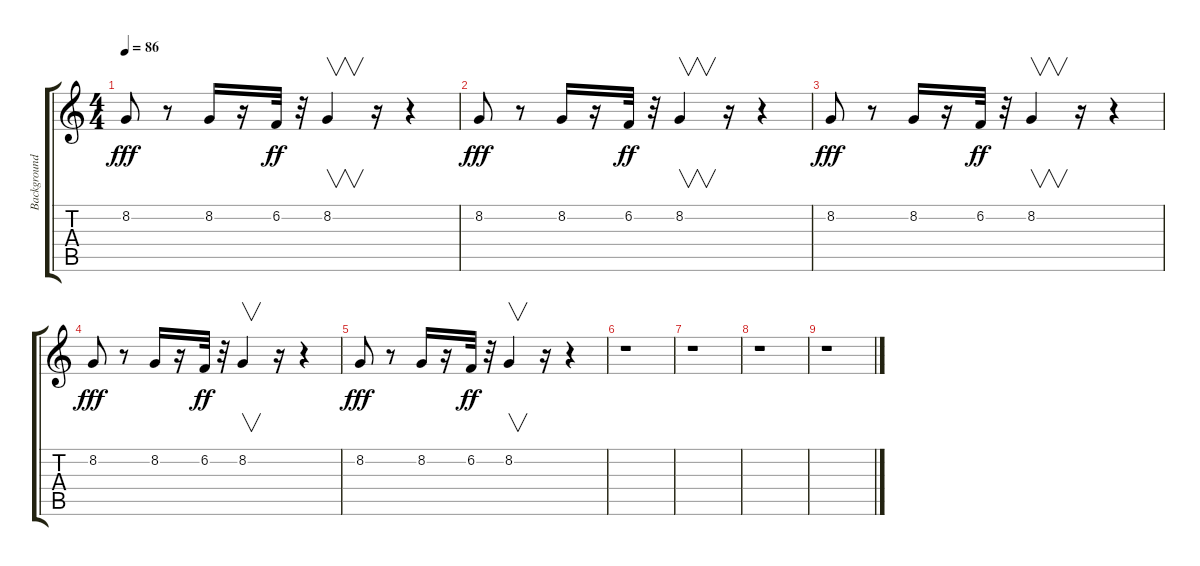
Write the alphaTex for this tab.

\track ("Background Voices" "Background") {instrument lead6voice}
\staff {score tabs}
\tuning (E4 B3 G3 D3 A2 E2) {hide}
\ts (4 4)
\tempo 86
\clef g2
\ks c
8.2.8{dy fff} r.8 8.2.16 r.16 6.2.32{dy ff} r.32 8.2.4{v} r.16 r.4 |
8.2.8{dy fff} r.8 8.2.16 r.16 6.2.32{dy ff} r.32 8.2.4{v} r.16 r.4 |
8.2.8{dy fff} r.8 8.2.16 r.16 6.2.32{dy ff} r.32 8.2.4{v} r.16 r.4 |
8.2.8{dy fff} r.8 8.2.16 r.16 6.2.32{dy ff} r.32 8.2.4{v} r.16 r.4 |
8.2.8{dy fff} r.8 8.2.16 r.16 6.2.32{dy ff} r.32 8.2.4{v} r.16 r.4 |
r.1 |
r.1 |
r.1 |
r.1
